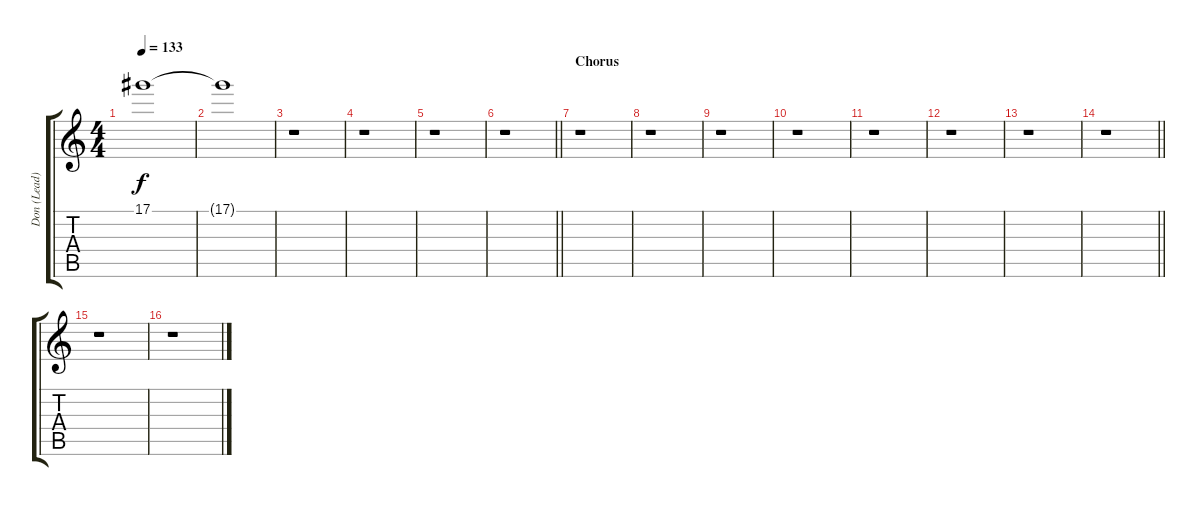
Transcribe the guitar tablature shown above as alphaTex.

\track ("Don (Lead)" "Don (Lead)") {instrument distortionguitar}
\staff {score tabs}
\tuning (Eb4 Bb3 Gb3 Db3 Ab2 Eb2) {hide}
\ts (4 4)
\tempo 133
\clef g2
\ks c
17.1{t}.1{dy f} |
17.1{t}.1 |
r.1 |
r.1 |
r.1 |
\barLineRight lightlight
r.1 |
\section ("" "Chorus")
r.1 |
r.1 |
r.1 |
r.1 |
r.1 |
r.1 |
r.1 |
\barLineRight lightlight
r.1 |
\section ("" "")
r.1 |
r.1
